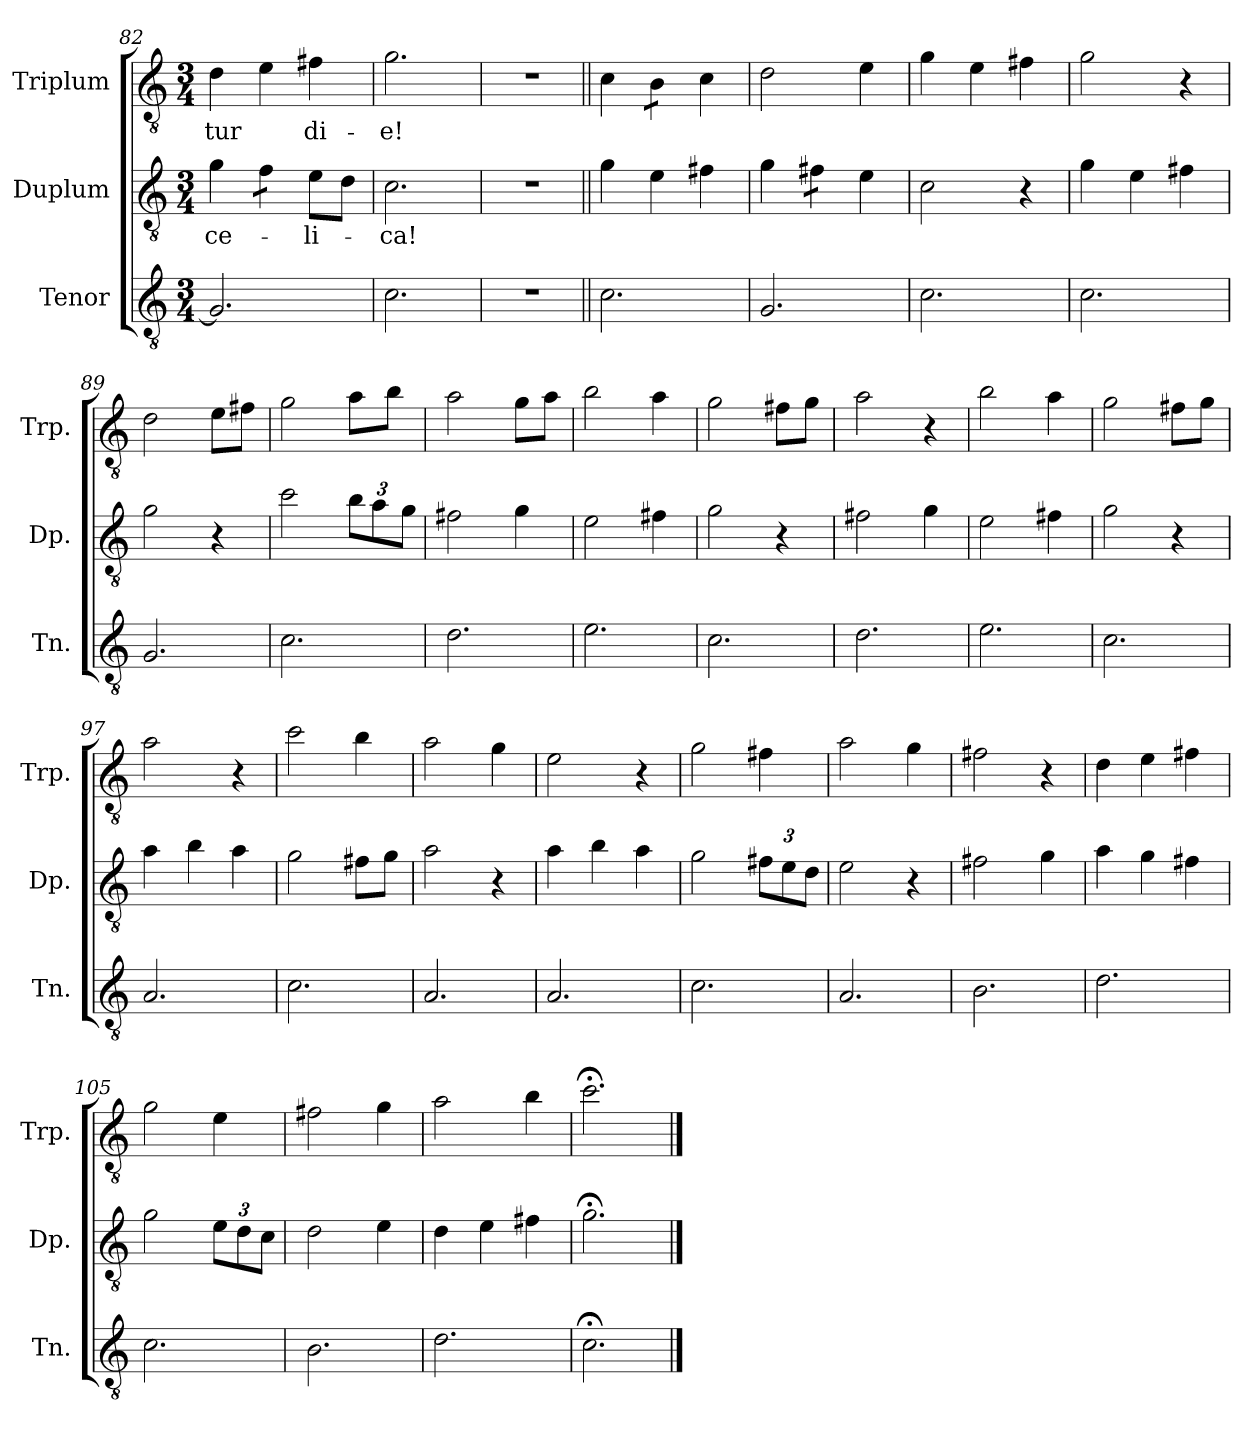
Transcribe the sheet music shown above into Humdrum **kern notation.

**kern	**kern	**text	**kern	**text
*part3	*part2	*part2	*part1	*part1
*staff3	*staff2	*staff2	*staff1	*staff1
*I"Tenor	*I"Duplum	*	*I"Triplum	*
*I'Tn.	*I'Dp.	*	*I'Trp.	*
*clefGv2	*clefGv2	*	*clefGv2	*
*k[]	*k[]	*	*k[]	*
*M3/4	*M3/4	*	*M3/4	*
=82	=82	=82	=82	=82
!	!	!LO:LY:b	!	!LO:LY:b
2.G/]	4g\	ce-	4d\	-tur
*	*tremolo	*	*	*
.	8f\L	.	4e\	.
.	8f\J	.	.	.
*	*Xtremolo	*	*	*
!	!	!LO:LY:b	!	!LO:LY:b
.	8e\L	-li-	4f#X\	di-
.	8d\J	.	.	.
=83	=83	=83	=83	=83
!	!	!LO:LY:b	!	!LO:LY:b
2.c\	2.c\	-ca!	2.g\	-e!
!!LO:LB:g=z
=84	=84	=84	=84	=84
2.r	2.r	.	2.r	.
=85||	=85||	=85||	=85||	=85||
2.c\	4g\	.	4c\	.
*	*	*	*tremolo	*
.	4e\	.	8B\L	.
.	.	.	8B\J	.
*	*	*	*Xtremolo	*
.	4f#i\	.	4c\	.
=86	=86	=86	=86	=86
2.G/	4g\	.	2d\	.
*	*tremolo	*	*	*
.	8f#i\L	.	.	.
.	8f#i\J	.	.	.
*	*Xtremolo	*	*	*
.	4e\	.	4e\	.
=87	=87	=87	=87	=87
2.c\	2c\	.	4g\	.
.	.	.	4e\	.
.	4r	.	4f#X\	.
=88	=88	=88	=88	=88
2.c\	4g\	.	2g\	.
.	4e\	.	.	.
.	4f#X\	.	4r	.
=89	=89	=89	=89	=89
2.G/	2g\	.	2d\	.
.	4r	.	8e\L	.
.	.	.	8f#X\J	.
=90	=90	=90	=90	=90
2.c\	2cc\	.	2g\	.
*	*Xbrackettup	*	*	*
.	12b\L	.	8a\L	.
.	12a\	.	.	.
.	.	.	8b\J	.
.	12g\J	.	.	.
=91	=91	=91	=91	=91
2.d\	2f#X\	.	2a\	.
.	4g\	.	8g\L	.
.	.	.	8a\J	.
=92	=92	=92	=92	=92
2.e\	2e\	.	2b\	.
.	4f#X\	.	4a\	.
=93	=93	=93	=93	=93
2.c\	2g\	.	2g\	.
.	4r	.	8f#X\L	.
.	.	.	8g\J	.
=94	=94	=94	=94	=94
2.d\	2f#X\	.	2a\	.
.	4g\	.	4r	.
!!LO:LB:g=z
=95	=95	=95	=95	=95
2.e\	2e\	.	2b\	.
.	4f#X\	.	4a\	.
=96	=96	=96	=96	=96
2.c\	2g\	.	2g\	.
.	4r	.	8f#X\L	.
.	.	.	8g\J	.
=97	=97	=97	=97	=97
2.A/	4a\	.	2a\	.
.	4b\	.	.	.
.	4a\	.	4r	.
=98	=98	=98	=98	=98
2.c\	2g\	.	2cc\	.
.	8f#X\L	.	4b\	.
.	8g\J	.	.	.
=99	=99	=99	=99	=99
2.A/	2a\	.	2a\	.
.	4r	.	4g\	.
=100	=100	=100	=100	=100
2.A/	4a\	.	2e\	.
.	4b\	.	.	.
.	4a\	.	4r	.
=101	=101	=101	=101	=101
2.c\	2g\	.	2g\	.
.	12f#X\L	.	4f#X\	.
.	12e\	.	.	.
.	12d\J	.	.	.
=102	=102	=102	=102	=102
2.A/	2e\	.	2a\	.
.	4r	.	4g\	.
=103	=103	=103	=103	=103
2.B\	2f#X\	.	2f#X\	.
.	4g\	.	4r	.
=104	=104	=104	=104	=104
2.d\	4a\	.	4d\	.
.	4g\	.	4e\	.
.	4f#X\	.	4f#X\	.
=105	=105	=105	=105	=105
2.c\	2g\	.	2g\	.
.	12e\L	.	4e\	.
.	12d\	.	.	.
.	12c\J	.	.	.
!!LO:LB:g=z
=106	=106	=106	=106	=106
2.B\	2d\	.	2f#X\	.
.	4e\	.	4g\	.
=107	=107	=107	=107	=107
2.d\	4d\	.	2a\	.
.	4e\	.	.	.
.	4f#i\	.	4b\	.
=108	=108	=108	=108	=108
2.c;<\	2.g;<\	.	2.cc;<\	.
==	==	==	==	==
*-	*-	*-	*-	*-
